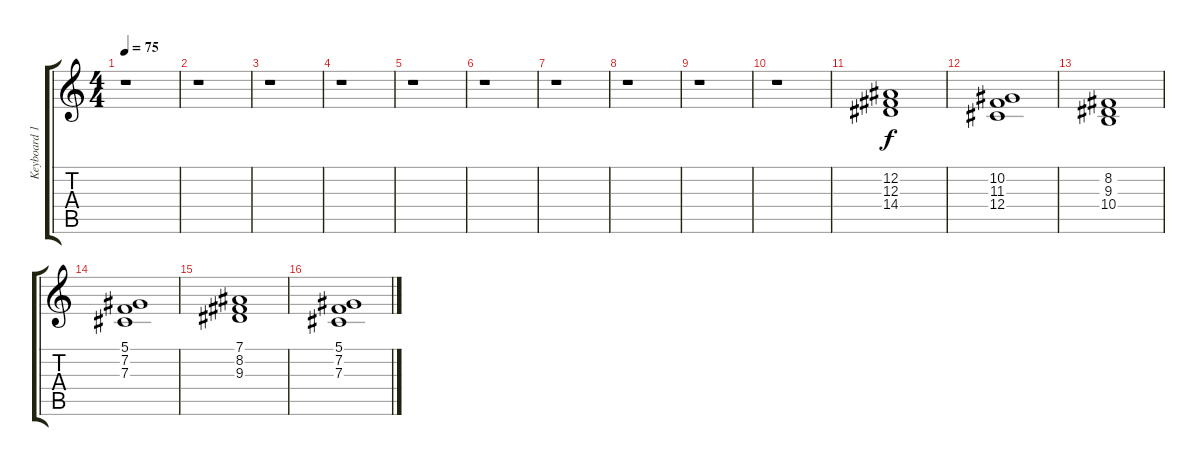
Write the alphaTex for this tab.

\track ("Keyboard 1" "Keyboard 1") {instrument stringensemble2}
\staff {score tabs}
\tuning (Eb4 Bb3 Gb3 Db3 Ab2 Eb2) {hide}
\ts (4 4)
\tempo 75
\clef g2
\ks c
r.1{dy f} |
r.1 |
r.1 |
r.1 |
r.1 |
r.1 |
r.1 |
r.1 |
r.1 |
r.1 |
(12.2 12.3 14.4).1 |
(10.2 11.3 12.4).1 |
(8.2 9.3 10.4).1 |
(5.1 7.2 7.3).1 |
(7.1 8.2 9.3).1 |
(5.1 7.2 7.3).1
